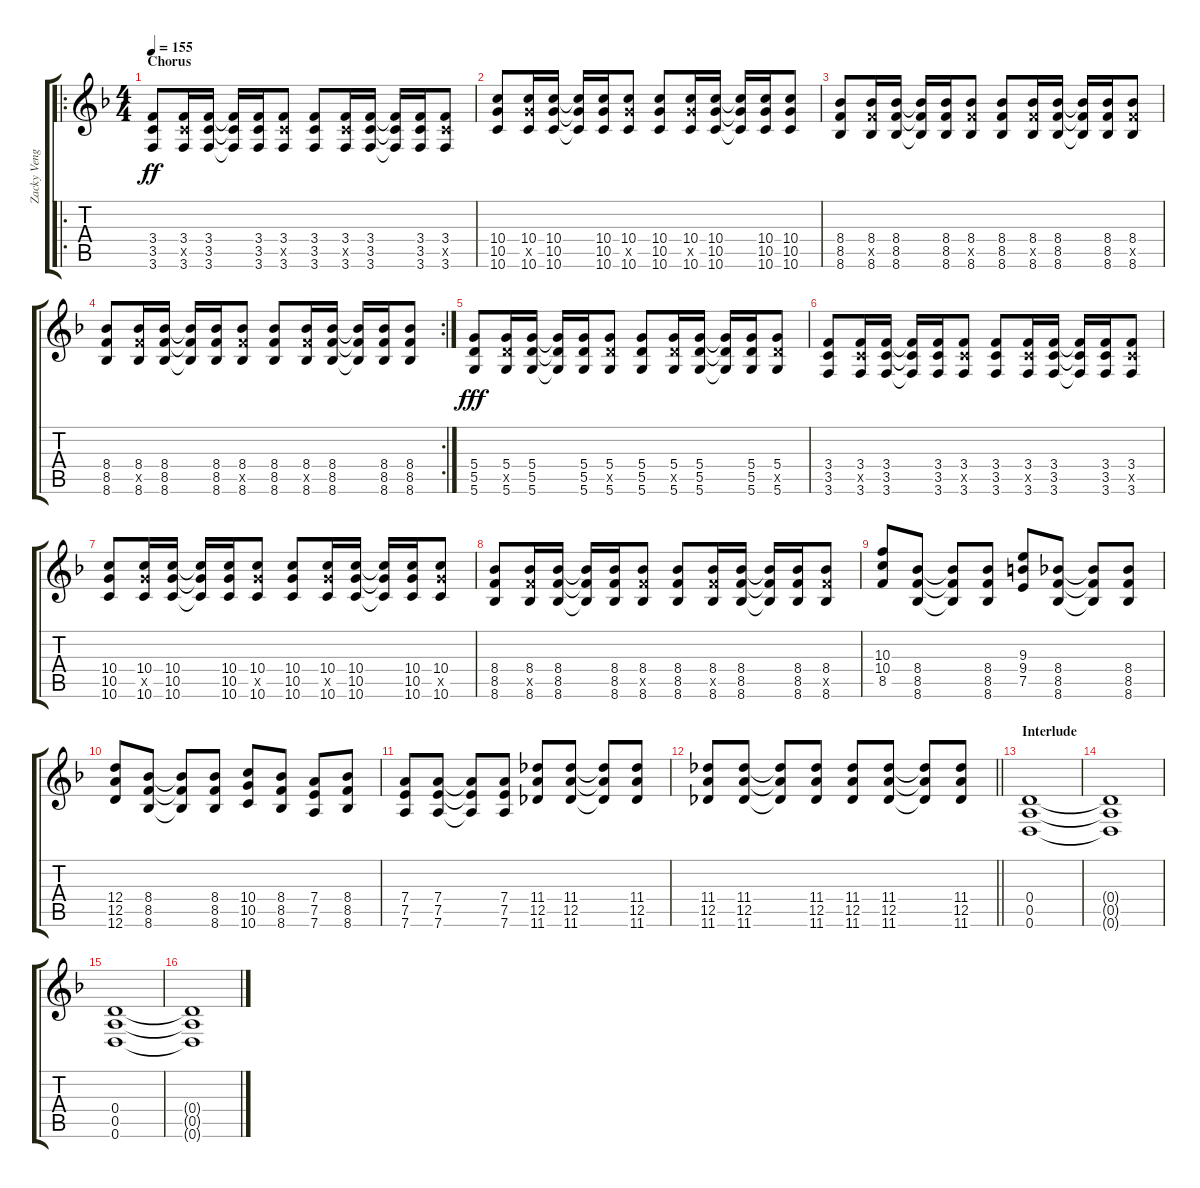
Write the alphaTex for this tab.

\track ("Zacky Vengeance" "Zacky Veng") {instrument distortionguitar}
\staff {score tabs}
\tuning (E4 B3 G3 D3 A2 D2) {hide}
\ro
\ts (4 4)
\section ("" "Chorus")
\tempo 155
\clef g2
\ks f
(3.4 3.5 3.6).8{dy ff} (3.4 3.5{x} 3.6).16 (3.4 3.5 3.6).16 (3.4{t} 3.5{t} 3.6{t}).16 (3.4 3.5 3.6).16 (3.4 3.5{x} 3.6).8 (3.4 3.5 3.6).8 (3.4 3.5{x} 3.6).16 (3.4 3.5 3.6).16 (3.4{t} 3.5{t} 3.6{t}).16 (3.4 3.5 3.6).16 (3.4 3.5{x} 3.6).8 |
(10.4 10.5 10.6).8 (10.4 10.5{x} 10.6).16 (10.4 10.5 10.6).16 (10.4{t} 10.5{t} 10.6{t}).16 (10.4 10.5 10.6).16 (10.4 10.5{x} 10.6).8 (10.4 10.5 10.6).8 (10.4 10.5{x} 10.6).16 (10.4 10.5 10.6).16 (10.4{t} 10.5{t} 10.6{t}).16 (10.4 10.5 10.6).16 (10.4 10.5 10.6).8 |
(8.4 8.5 8.6).8 (8.4 8.5{x} 8.6).16 (8.4 8.5 8.6).16 (8.4{t} 8.5{t} 8.6{t}).16 (8.4 8.5 8.6).16 (8.4 8.5{x} 8.6).8 (8.4 8.5 8.6).8 (8.4 8.5{x} 8.6).16 (8.4 8.5 8.6).16 (8.4{t} 8.5{t} 8.6{t}).16 (8.4 8.5 8.6).16 (8.4 8.5{x} 8.6).8 |
\rc 2
(8.4 8.5 8.6).8 (8.4 8.5{x} 8.6).16 (8.4 8.5 8.6).16 (8.4{t} 8.5{t} 8.6{t}).16 (8.4 8.5 8.6).16 (8.4 8.5{x} 8.6).8 (8.4 8.5 8.6).8 (8.4 8.5{x} 8.6).16 (8.4 8.5 8.6).16 (8.4{t} 8.5{t} 8.6{t}).16 (8.4 8.5 8.6).16 (8.4 8.5 8.6).8 |
(5.4 5.5 5.6).8{dy fff} (5.4 5.5{x} 5.6).16 (5.4 5.5 5.6).16 (5.4{t} 5.5{t} 5.6{t}).16 (5.4 5.5 5.6).16 (5.4 5.5{x} 5.6).8 (5.4 5.5 5.6).8 (5.4 5.5{x} 5.6).16 (5.4 5.5 5.6).16 (5.4{t} 5.5{t} 5.6{t}).16 (5.4 5.5 5.6).16 (5.4 5.5{x} 5.6).8 |
(3.4 3.5 3.6).8 (3.4 3.5{x} 3.6).16 (3.4 3.5 3.6).16 (3.4{t} 3.5{t} 3.6{t}).16 (3.4 3.5 3.6).16 (3.4 3.5{x} 3.6).8 (3.4 3.5 3.6).8 (3.4 3.5{x} 3.6).16 (3.4 3.5 3.6).16 (3.4{t} 3.5{t} 3.6{t}).16 (3.4 3.5 3.6).16 (3.4 3.5{x} 3.6).8 |
(10.4 10.5 10.6).8 (10.4 10.5{x} 10.6).16 (10.4 10.5 10.6).16 (10.4{t} 10.5{t} 10.6{t}).16 (10.4 10.5 10.6).16 (10.4 10.5{x} 10.6).8 (10.4 10.5 10.6).8 (10.4 10.5{x} 10.6).16 (10.4 10.5 10.6).16 (10.4{t} 10.5{t} 10.6{t}).16 (10.4 10.5 10.6).16 (10.4 10.5{x} 10.6).8 |
(8.4 8.5 8.6).8 (8.4 8.5{x} 8.6).16 (8.4 8.5 8.6).16 (8.4{t} 8.5{t} 8.6{t}).16 (8.4 8.5 8.6).16 (8.4 8.5{x} 8.6).8 (8.4 8.5 8.6).8 (8.4 8.5{x} 8.6).16 (8.4 8.5 8.6).16 (8.4{t} 8.5{t} 8.6{t}).16 (8.4 8.5 8.6).16 (8.4 8.5{x} 8.6).8 |
(10.3 10.4 8.5).8 (8.4 8.5 8.6).8 (8.4{t} 8.5{t} 8.6{t}).8 (8.4 8.5 8.6).8 (9.3 9.4 7.5).8 (8.4 8.5 8.6).8 (8.4{t} 8.5{t} 8.6{t}).8 (8.4 8.5 8.6).8 |
(12.4 12.5 12.6).8 (8.4 8.5 8.6).8 (8.4{t} 8.5{t} 8.6{t}).8 (8.4 8.5 8.6).8 (10.4 10.5 10.6).8 (8.4 8.5 8.6).8 (7.4 7.5 7.6).8 (8.4 8.5 8.6).8 |
(7.4 7.5 7.6).8 (7.4 7.5 7.6).8 (7.4{t} 7.5{t} 7.6{t}).8 (7.4 7.5 7.6).8 (11.4 12.5 11.6).8 (11.4 12.5 11.6).8 (11.4{t} 12.5{t} 11.6{t}).8 (11.4 12.5 11.6).8 |
\barLineRight lightlight
(11.4 12.5 11.6).8 (11.4 12.5 11.6).8 (11.4{t} 12.5{t} 11.6{t}).8 (11.4 12.5 11.6).8 (11.4 12.5 11.6).8 (11.4 12.5 11.6).8 (11.4{t} 12.5{t} 11.6{t}).8 (11.4 12.5 11.6).8 |
\section ("" "Interlude")
(0.4 0.5 0.6).1 |
(0.4{t} 0.5{t} 0.6{t}).1 |
(0.4 0.5 0.6).1 |
(0.4{t} 0.5{t} 0.6{t}).1
